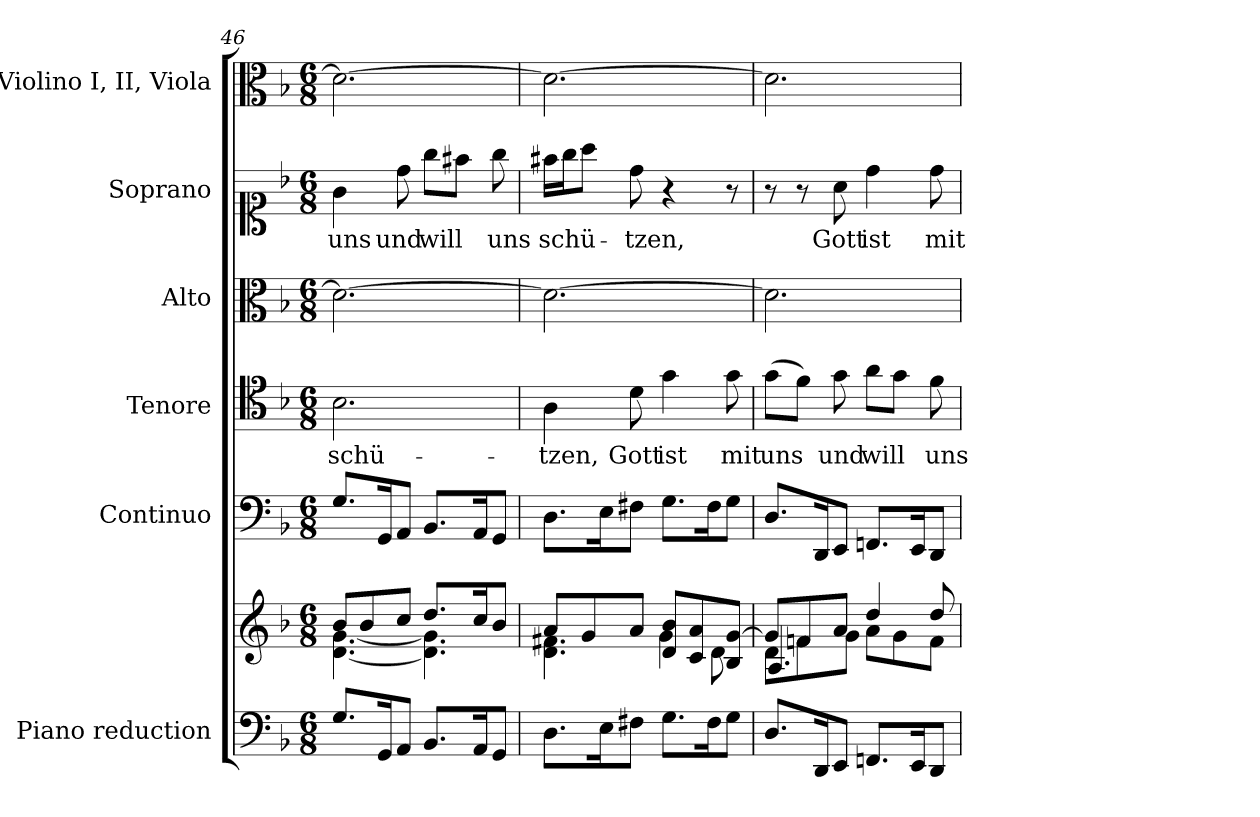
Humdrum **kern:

**kern	**kern	**kern	**kern	**text	**kern	**kern	**text	**kern
*part6	*part6	*part5	*part4	*part4	*part3	*part2	*part2	*part1
*staff7	*staff6	*staff5	*staff4	*staff4	*staff3	*staff2	*staff2	*staff1
*I"Piano reduction	*	*I"Continuo	*I"Tenore	*	*I"Alto	*I"Soprano	*	*I"Violino I, II, Viola
*I'Pno	*	*	*	*	*	*	*	*I'Vln
*clefF4	*clefG2	*clefF4	*clefC4	*	*clefC3	*clefC1	*	*clefC3
*k[b-]	*k[b-]	*k[b-]	*k[b-]	*	*k[b-]	*k[b-]	*	*k[b-]
*M6/8	*M6/8	*M6/8	*M6/8	*	*M6/8	*M6/8	*	*M6/8
=46	=46	=46	=46	=46	=46	=46	=46	=46
*	*^	*	*	*	*	*	*	*
!	!	!	!	!	!LO:LY:b	!	!	!LO:LY:b	!
8.G/L	8b-/L	[4.d\ [4.g\	8.G/L	2.B-\	schü-	2.d\_	4g\	uns	2.d\_
.	8b-/	.	.	.	.	.	.	.	.
16GG/K	.	.	16GG/K	.	.	.	.	.	.
!	!	!	!	!	!	!	!	!LO:LY:b	!
8AA/J	8cc/J	.	8AA/J	.	.	.	8dd\	und	.
!	!	!	!	!	!	!	!	!LO:LY:b	!
8.BB-/L	8.dd/L	4.d\] 4.g\]	8.BB-/L	.	.	.	8gg\L	will	.
.	.	.	.	.	.	.	8ff#X\J	.	.
16AA/K	16cc/K	.	16AA/K	.	.	.	.	.	.
!	!	!	!	!	!	!	!	!LO:LY:b	!
8GG/J	8b-/J	.	8GG/J	.	.	.	8gg\	uns	.
=47	=47	=47	=47	=47	=47	=47	=47	=47	=47
!	!	!	!	!	!LO:LY:b	!	!	!LO:LY:b	!
8.D\L	8a/L	4.d\ 4.f#X\	8.D\L	4A\	-tzen,	2.d\_	16ff#X\LL	schü-	2.d\_
.	.	.	.	.	.	.	16gg\J	.	.
.	8g/	.	.	.	.	.	8aa\J	.	.
16E\K	.	.	16E\K	.	.	.	.	.	.
!	!	!	!	!	!LO:LY:b	!	!	!LO:LY:b	!
8F#X\J	8a/J	.	8F#X\J	8d\	Gott	.	8dd\	-tzen,	.
!	!	!	!	!	!LO:LY:b	!	!	!	!
8.G\L	8d/ 8b-/L	4g\	8.G\L	4g\	ist	.	4r	.	.
.	8c/ 8a/	.	.	.	.	.	.	.	.
16F#\K	.	.	16F#\K	.	.	.	.	.	.
!	!	!	!	!	!LO:LY:b	!	!	!	!
8G\J	8B-/ [8g/J	8d\	8G\J	8g\	mit	.	8r	.	.
=48	=48	=48	=48	=48	=48	=48	=48	=48	=48
*	*	*^	*	*	*	*	*	*	*
!	!	!	!	!	!	!LO:LY:b	!	!	!	!
8.D/L	8g/L]	8d\L	4.A/	8.D/L	(8g\L	uns	2.d\]	8r	.	2.d\]
.	8fn/	8f\	.	.	8f\J)	.	.	8r	.	.
16DD/K	.	.	.	16DD/K	.	.	.	.	.	.
!	!	!	!	!	!	!LO:LY:b	!	!	!LO:LY:b	!
8EE/J	8a/J	8g\J	.	8EE/J	8g\	und	.	8a\	Gott	.
!	!	!	!	!	!	!LO:LY:b	!	!	!LO:LY:b	!
8.FFn/L	4dd/	8a\L	4.ryy	8.FFn/L	8a\L	will	.	4dd\	ist	.
.	.	8g\	.	.	8g\J	.	.	.	.	.
16EE/K	.	.	.	16EE/K	.	.	.	.	.	.
!	!	!	!	!	!	!LO:LY:b	!	!	!LO:LY:b	!
8DD/J	8dd/	8f\J	.	8DD/J	8f\	uns	.	8dd\	mit	.
*	*v	*v	*v	*	*	*	*	*	*	*
=	=	=	=	=	=	=	=	=
*-	*-	*-	*-	*-	*-	*-	*-	*-
